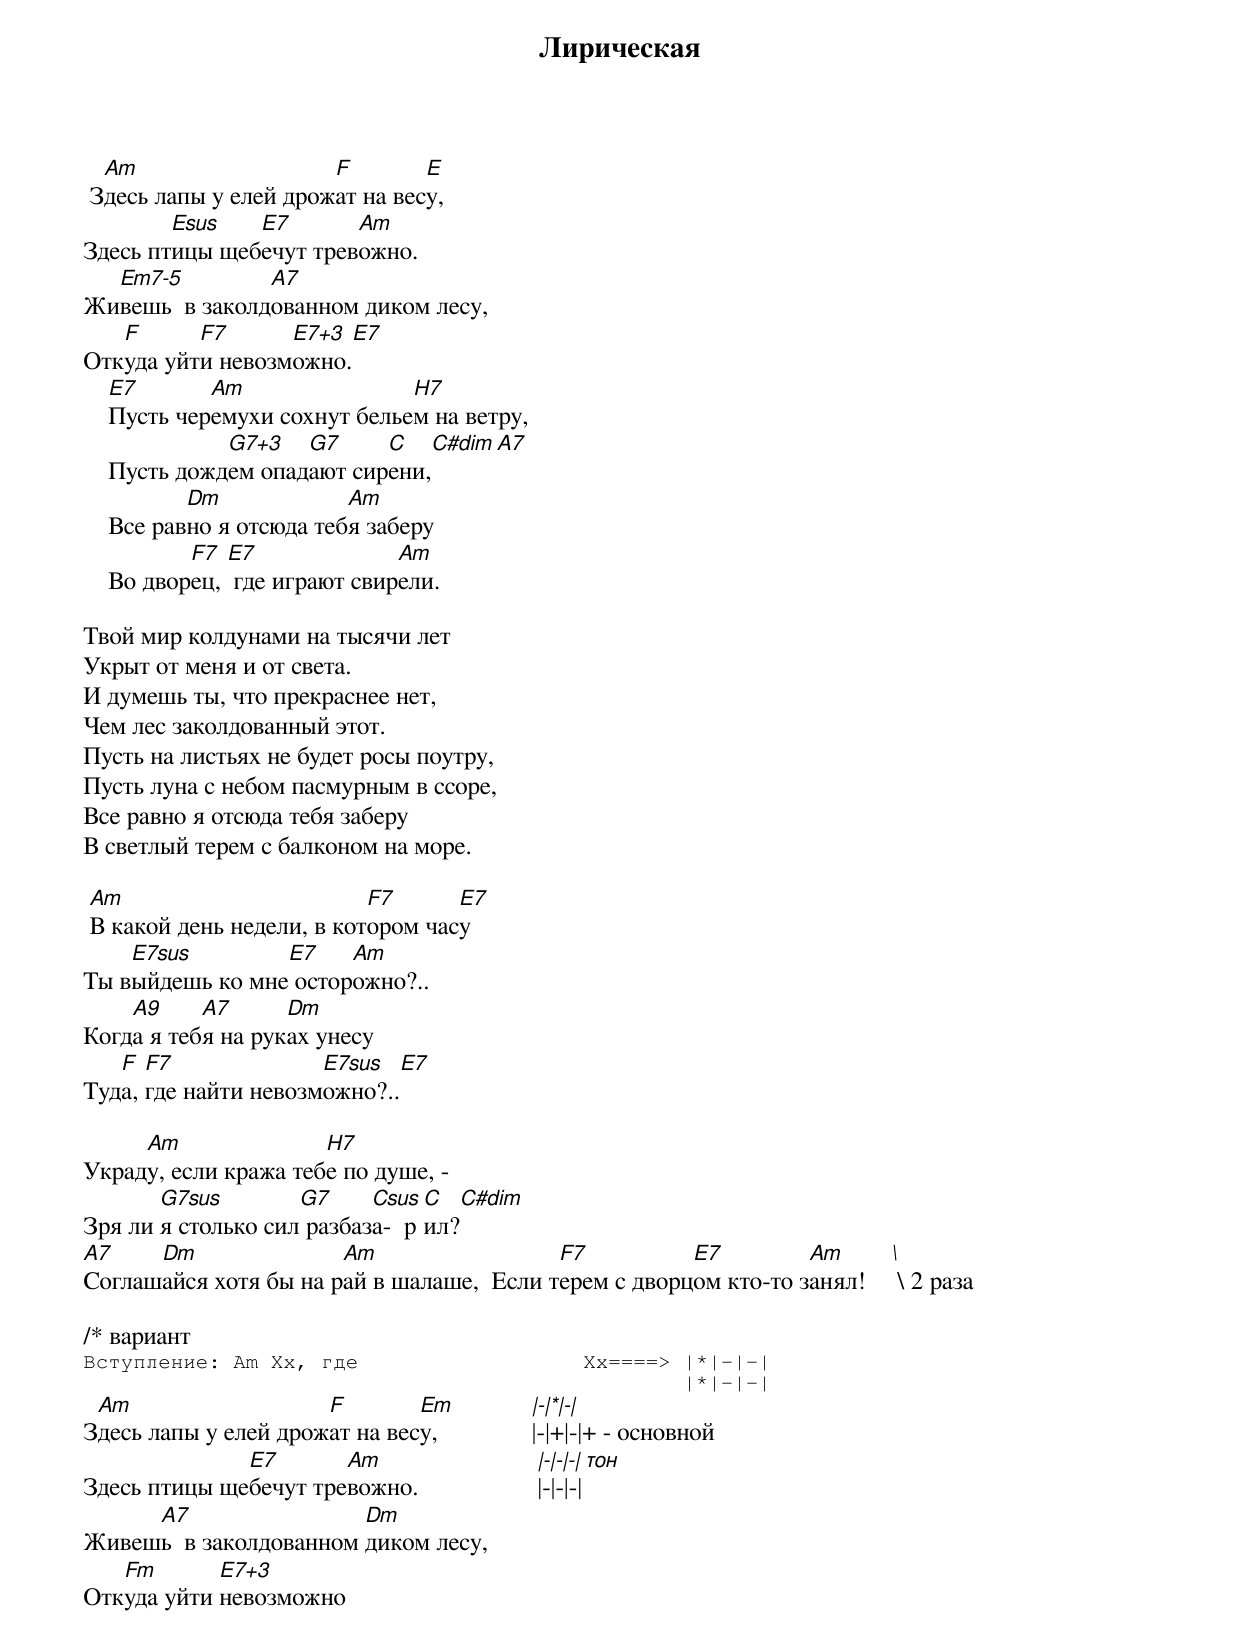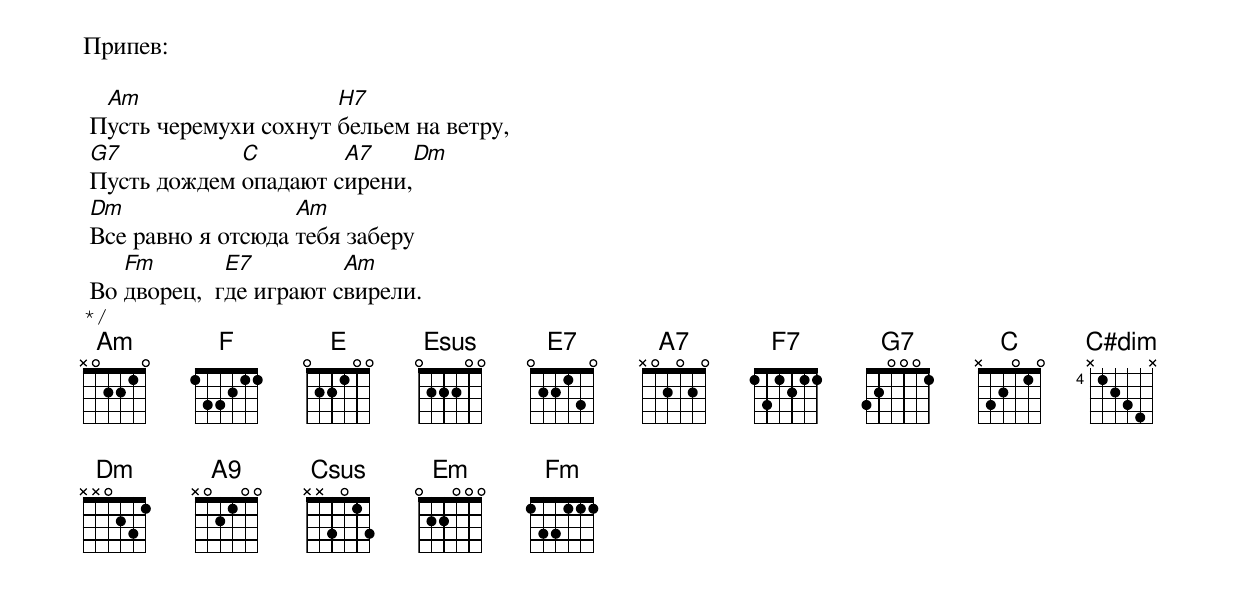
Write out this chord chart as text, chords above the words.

Лирическая

  Am                   F        E
 Здесь лапы у елей дрожат на весу,
	Esus   E7       Am
Здесь птицы щебечут тревожно.
  Em7-5         A7
Живешь  в заколдованном диком лесу,
   F      F7      E7+3   E7
Откуда уйти невозможно.
    E7       Am                H7
    Пусть черемухи сохнут бельем на ветру,
              G7+3   G7     C    C#dim A7
    Пусть дождем опадают сирени,
           Dm             Am
    Все равно я отсюда тебя заберу
           F7  E7              Am
    Во дворец,  где играют свирели.

Твой мир колдунами на тысячи лет
Укрыт от меня и от света.
И думешь ты, что прекраснее нет,
Чем лес заколдованный этот.
Пусть на листьях не будет росы поутру,
Пусть луна с небом пасмурным в ссоре,
Все равно я отсюда тебя заберу
В светлый терем с балконом на море.

 Am                        F7      E7
 В какой день недели, в котором часу
    E7sus        E7    Am
Ты выйдешь ко мне осторожно?..
    A9     A7      Dm
Когда я тебя на руках унесу
   F  F7              E7sus  E7
Туда, где найти невозможно?..

     Am               H7
Украду, если кража тебе по душе, -
       G7sus        G7     Csus C   C#dim
Зря ли я столько сил разбаза-  рил?
A7    Dm               Am
Соглашайся хотя бы на рай в шалаше,  \
      F7          E7         Am       \
Если терем с дворцом кто-то занял!     \ 2 раза

/* вариант
Вступление: Am Xx, где                  Xx====> |*|-|-|
                                                |*|-|-|
 Am                   F        Em               |-|*|-|
Здесь лапы у елей дрожат на весу,               |-|+|-|+ - основной
              E7       Am                       |-|-|-|     тон
Здесь птицы щебечут тревожно.                   |-|-|-|
     A7                 Dm
Живешь  в заколдованном диком лесу,
   Fm       E7+3
Откуда уйти невозможно

Припев:

  Am                   H7
 Пусть черемухи сохнут бельем на ветру,
 G7           C        A7     Dm
 Пусть дождем опадают сирени,
 Dm                 Am
 Все равно я отсюда тебя заберу
    Fm        E7         Am
 Во дворец,  где играют свирели.
*/
